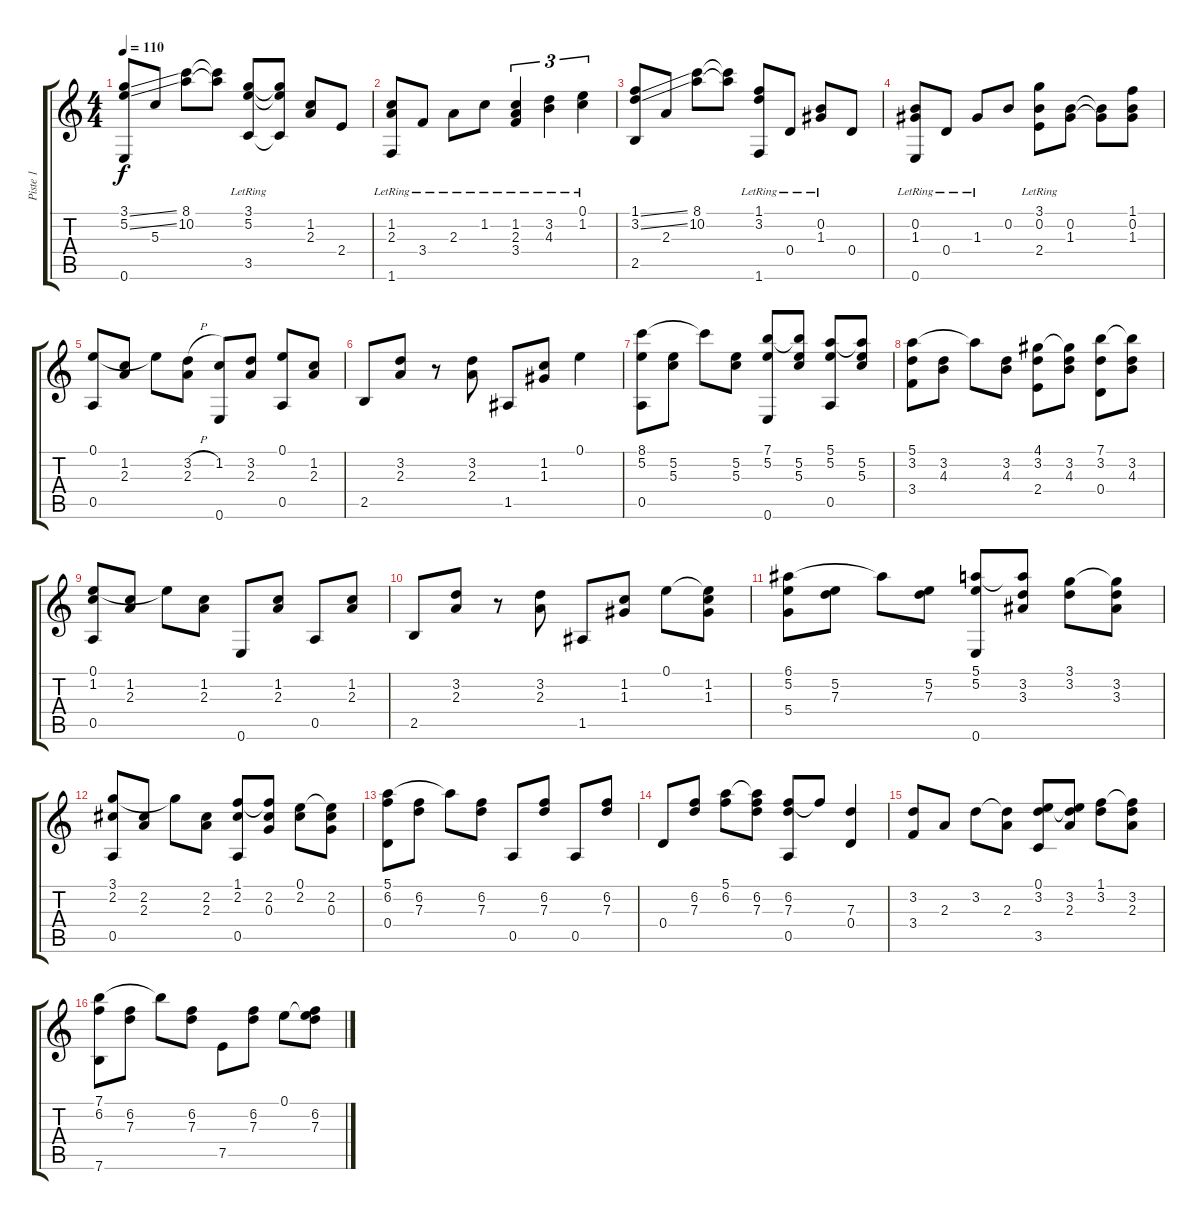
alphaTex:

\track ("Piste 1" "Piste 1") {instrument acousticguitarnylon}
\staff {score tabs}
\tuning (E4 B3 G3 D3 A2 E2) {hide}
\ts (4 4)
\tempo 110
\clef g2
\ks c
(3.1{ss} 5.2{ss} 0.6).8{dy f} 5.3.8 (8.1 10.2).8 (8.1{t} 10.2{t}).8 (3.1 5.2 3.5{lr}).8 (3.1{t} 5.2{t} 3.5{t}).8 (1.2 2.3).8 2.4.8 |
(1.2 2.3 1.6{lr}).8 3.4{lr}.8 2.3{lr}.8 1.2{lr}.8 (1.2 2.3 3.4{lr}).4{tu (3 2)} (3.2{lr} 4.3).4{tu (3 2)} (0.1{lr} 1.2).4{tu (3 2)} |
(1.1{ss} 3.2{ss} 2.5).8 2.3.8 (8.1 10.2).8 (8.1{t} 10.2{t}).8 (1.1 3.2 1.6{lr}).8 0.4{lr}.8 (0.2 1.3{lr}).8 0.4.8 |
(0.2 1.3 0.6{lr}).8 0.4{lr}.8 1.3{lr}.8 0.2.8 (3.1 0.2 2.4{lr}).8 (0.2 1.3).8 (0.2{t} 1.3{t}).8 (1.1 0.2 1.3).8 |
(0.1 0.5).8 (1.2 2.3).8 0.1{t}.8 (3.2{h} 2.3).8 (1.2 0.6).8 (3.2 2.3).8 (0.1 0.5).8 (1.2 2.3).8 |
2.5.8 (3.2 2.3).8 r.8 (3.2 2.3).8 1.5.8 (1.2 1.3).8 0.1.4 |
(8.1 5.2 0.5).8 (5.2 5.3).8 8.1{t}.8 (5.2 5.3).8 (7.1 5.2 0.6).8 (7.1{t} 5.2 5.3).8 (5.1 5.2 0.5).8 (5.1{t} 5.2 5.3).8 |
(5.1 3.2 3.4).8 (3.2 4.3).8 5.1{t}.8 (3.2 4.3).8 (4.1 3.2 2.4).8 (4.1{t} 3.2 4.3).8 (7.1 3.2 0.4).8 (7.1{t} 3.2 4.3).8 |
(0.1 1.2 0.5).8 (1.2 2.3).8 0.1{t}.8 (1.2 2.3).8 0.6.8 (1.2 2.3).8 0.5.8 (1.2 2.3).8 |
2.5.8 (3.2 2.3).8 r.8 (3.2 2.3).8 1.5.8 (1.2 1.3).8 0.1.8 (0.1{t} 1.2 1.3).8 |
(6.1 5.2 5.4).8 (5.2 7.3).8 6.1{t}.8 (5.2 7.3).8 (5.1 5.2 0.6).8 (5.1{t} 3.2 3.3).8 (3.1 3.2).8 (3.1{t} 3.2 3.3).8 |
(3.1 2.2 0.5).8 (2.2 2.3).8 3.1{t}.8 (2.2 2.3).8 (1.1 2.2 0.5).8 (1.1{t} 2.2 0.3).8 (0.1 2.2).8 (0.1{t} 2.2 0.3).8 |
(5.1 6.2 0.4).8 (6.2 7.3).8 5.1{t}.8 (6.2 7.3).8 0.5.8 (6.2 7.3).8 0.5.8 (6.2 7.3).8 |
0.4.8 (6.2 7.3).8 (5.1 6.2).8 (5.1{t} 6.2 7.3).8 (6.2 7.3 0.5).8 6.2{t}.8 (7.3 0.4).4 |
(3.2 3.4).8 2.3.8 3.2.8 (3.2{t} 2.3).8 (0.1 3.2 3.5).8 (0.1{t} 3.2 2.3).8 (1.1 3.2).8 (1.1{t} 3.2 2.3).8 |
(7.1 6.2 7.6).8 (6.2 7.3).8 7.1{t}.8 (6.2 7.3).8 7.5.8 (6.2 7.3).8 0.1.8 (0.1{t} 6.2 7.3).8
